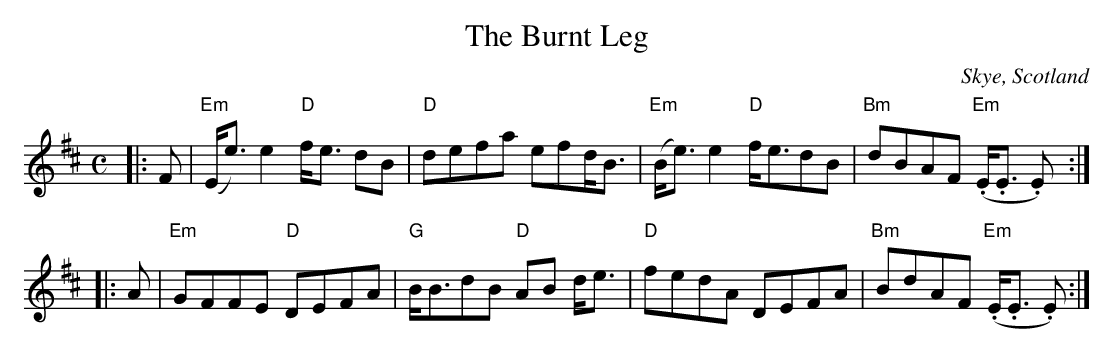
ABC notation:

X:1
T: The Burnt Leg
O: Skye, Scotland
M: C
L: 1/8
K: Edor
|: F |\
"Em"(E<e) e2 "D"f<e dB | "D"defa efd<B |\
"Em"(B<e) e2 "D"f<edB | "Bm"dBAF "Em"(.E<.E .E) :|
|: A |\
"Em"GFFE "D"DEFA | "G"B<BdB "D"AB d<e |\
"D"fedA DEFA | "Bm"BdAF "Em"(.E<.E .E) :|
